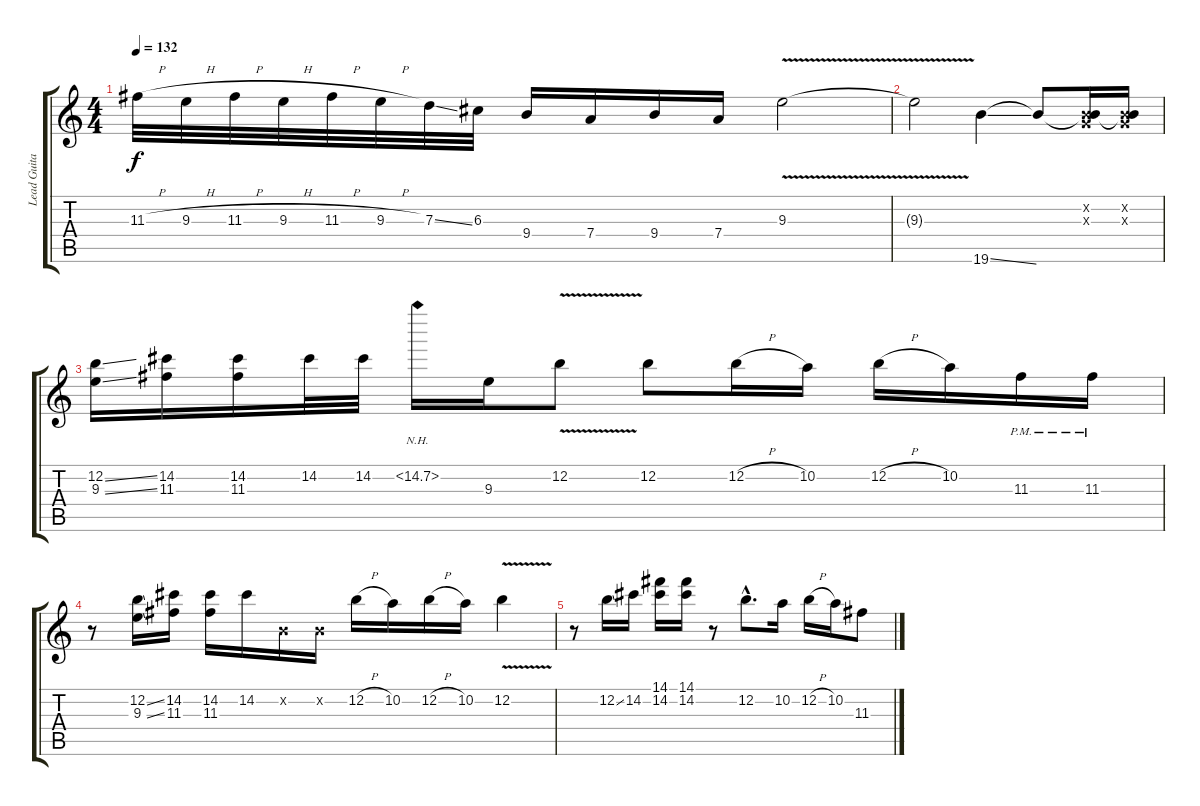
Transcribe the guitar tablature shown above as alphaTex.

\track ("Lead Guitar" "Lead Guita") {instrument distortionguitar}
\staff {score tabs}
\tuning (E4 B3 G3 D3 A2 E2) {hide}
\ts (4 4)
\tempo 132
\clef g2
\ks c
11.3{h}.32{dy f} 9.3{h}.32 11.3{h}.32 9.3{h}.32 11.3{h}.32 9.3{h}.32 7.3{ss}.32 6.3.32 9.4.16 7.4.16 9.4.16 7.4.16 9.3{v}.2 |
9.3{t}.2 19.6{ss}.4 19.6{t}.8 (0.2{x} 0.3{x} 19.6{t}).16 (0.2{x} 0.3{x} 19.6{t}).16 |
(12.2{ss} 9.3{ss}).16 (14.2 11.3).16 (14.2 11.3).16 14.2.32 14.2.32 14.2{nh}.16 9.3.16 12.2{v}.8 12.2.8 12.2{h}.16 10.2.16 12.2{h}.16 10.2.16 11.3{pm}.16 11.3{pm}.16 |
r.8 (12.2{ss} 9.3{ss}).16 (14.2 11.3).16 (14.2 11.3).16 14.2.16 0.2{x}.16 0.2{x}.16 12.2{h}.16 10.2.16 12.2{h}.16 10.2.16 12.2{v}.4 |
r.8 12.2{ss}.16 14.2.16 (14.1 14.2).16 (14.1 14.2).16 r.8 12.2{hac}.8{d} 10.2.16 12.2{h}.16 10.2.16 11.3.8
